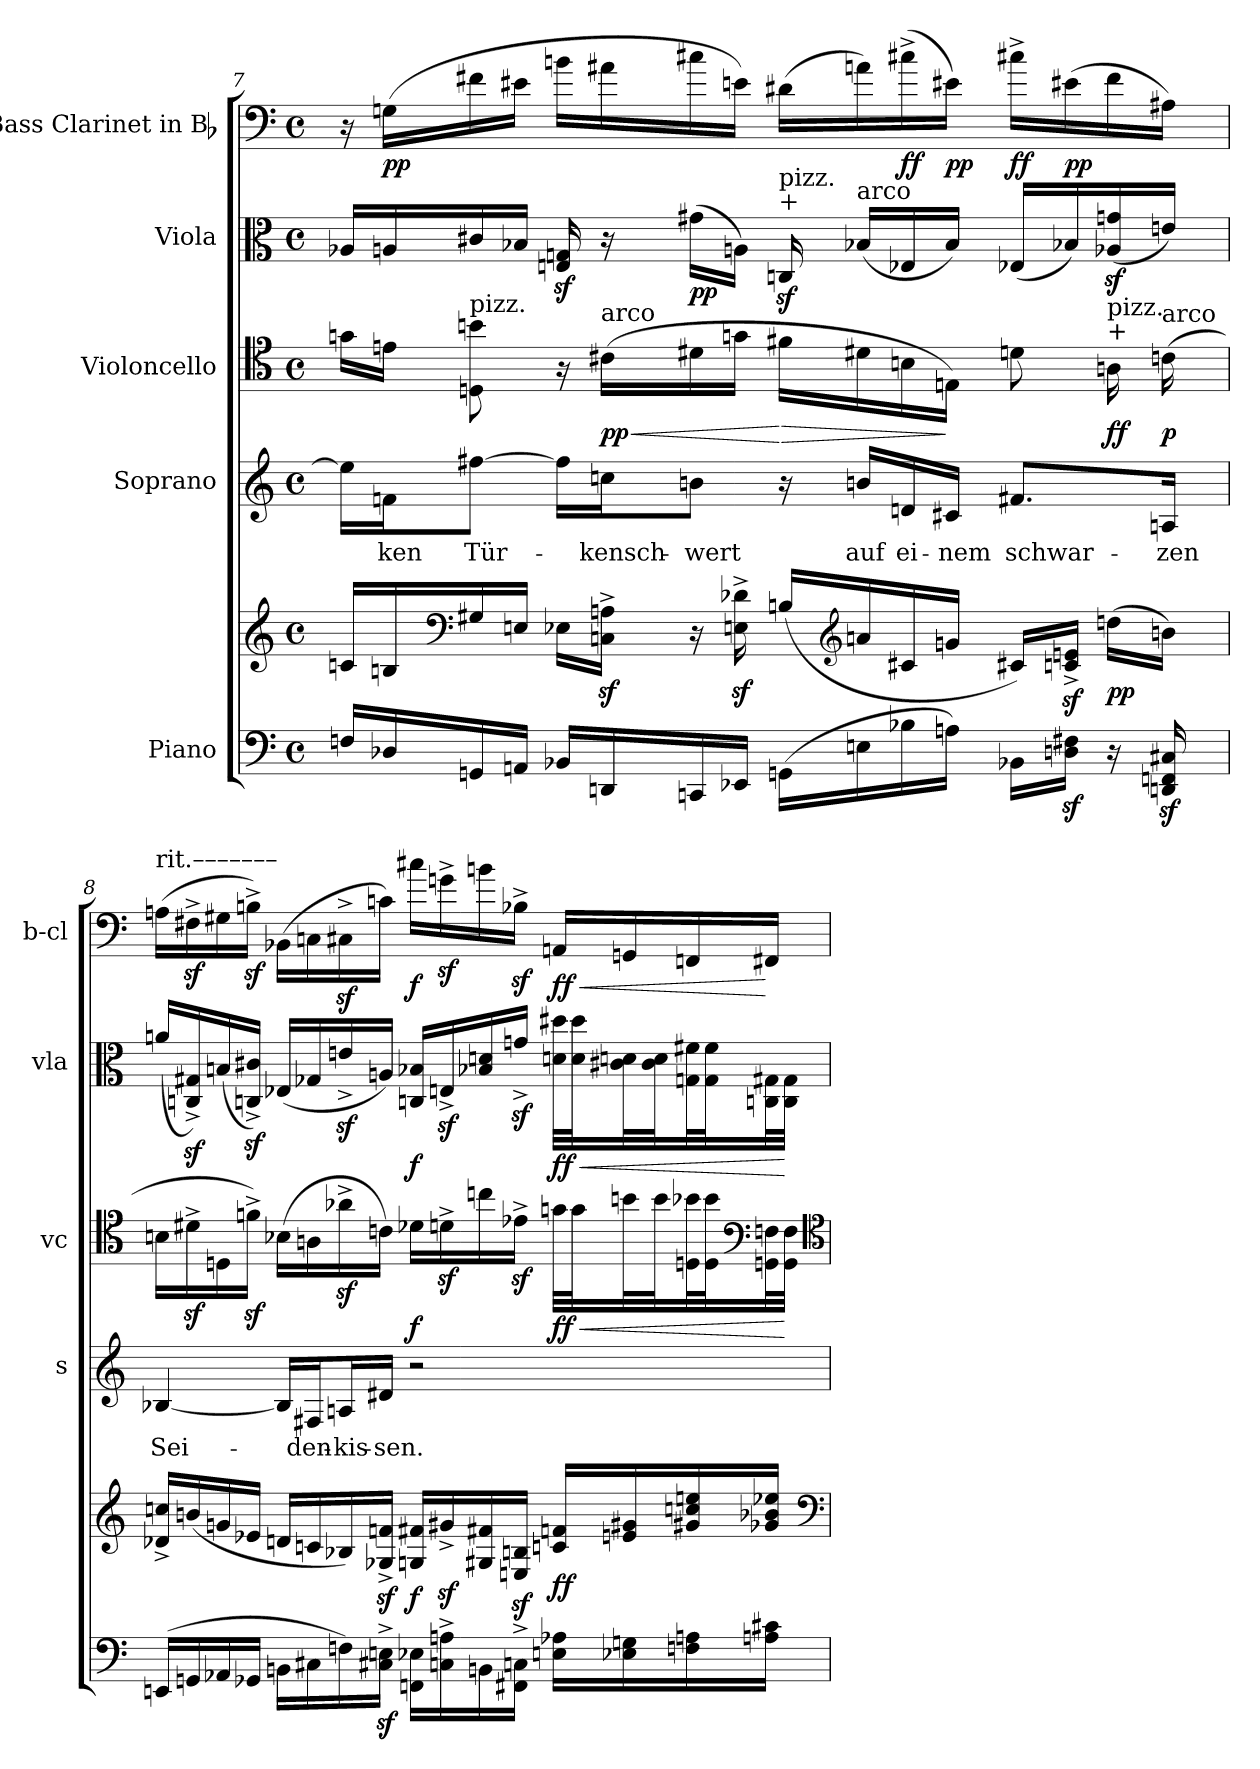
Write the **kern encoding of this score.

**kern	**kern	**dynam	**kern	**text	**kern	**dynam	**kern	**dynam	**kern	**dynam
*part5	*part5	*part5	*part4	*part4	*part3	*part3	*part2	*part2	*part1	*part1
*staff6	*staff5	*staff5/6	*staff4	*staff4	*staff3	*staff3	*staff2	*staff2	*staff1	*staff1
*I"Piano	*	*	*I"Soprano	*	*I"Violoncello	*	*I"Viola	*	*I"Bass Clarinet in Bb	*
*	*	*	*I's	*	*I'vc	*	*I'vla	*	*I'b-cl	*
*clefF4	*clefG2	*	*clefG2	*	*clefC4	*	*clefC3	*	*clefF4	*
*	*	*	*	*	*	*	*	*	*ITrd1c2	*
*k[]	*k[]	*	*k[]	*	*k[]	*	*k[]	*	*k[b-e-]	*
*M4/4	*M4/4	*	*M4/4	*	*M4/4	*	*M4/4	*	*M4/4	*
*met(c)	*met(c)	*	*met(c)	*	*met(c)	*	*met(c)	*	*met(c)	*
=7	=7	=7	=7	=7	=7	=7	=7	=7	=7	=7
16FnLL	16cnLL	.	16ee\LL]	.	16gnLL	.	16A-XLL	.	16r	.
16D-X	16Bn	.	16fn\J	-ken	16enJJ	.	16An	.	(16FnLL	pp
*	*clefF4	*	*	*	*	*	*	*	*	*
!	!	!	!	!	!LO:TX:a:t=pizz.	!	!	!	!	!
16GGn	16G#X	.	[8ff#X\J	Tür-	8Dn 8bn	.	16c#X	.	16en	.
16AAnJJ	16EnJJ	.	.	.	.	.	16B-XJJ	.	16d#XJJ	.
16BB-XLL	16E-XLL	.	16ff#\LL]	.	16r	.	16Enz 16Gnz	.	16anLL	.
!	!	!	!	!	!LO:TX:a:t=arco	!	!	!	!	!
!	!	!	!	!	!	!LO:HP:b	!	!	!	!
16DDn	16Cnz^ 16Anz^JJ	.	16ccn\J	-kensch-	(16c#XLL	< pp	16r	.	16g#X	.
16CCn	16r	.	8bn\J	-wert	16d#X	.	(16g#XLL	pp	16bn	.
16EE-XJJ	16Enz^ 16d-Xz^	.	.	.	16gnJJ	.	16AnJJ)	.	16dnJJ)	.
!	!	!	!	!	!	!	!LO:TX:a:t=+	!	!	!
!	!	!	!	!	!	!	!LO:TX:a:t=pizz.	!	!	!
!	!	!	!	!	!	!LO:HP:n=1:b	!	!	!	!
(16GGnLL	(>16BnLL	.	16r	.	16f#XLL	[ >	16Cnz	.	(16c#XLL	.
*	*clefG2	*	*	*	*	*	*	*	*	*
!	!	!	!	!	!	!	!LO:TX:a:t=arco	!	!	!
16En	16an	.	16bn/LL	auf	16d#X	.	(16B-XLL	.	16gn)	.
16B-X	16c#X	.	16dn/	ei-	16Bn	.	16E-X	.	(16bn^	ff
16AnJJ)	16gnJJ	.	16c#X/JJ	-nem	16EnJJ)	]	16B-JJ)	.	16d#XJJ)	pp
16BB-XLL	16c#XLL)	.	8.f#X/L	schwar-	8dn	.	(16E-XLL	.	16bn^LL	ff
16Dnz 16F#XzJJ	16cnz>^ 16enz>^JJ	.	.	.	.	.	16B-X)	.	(16d#X	pp
!	!	!	!	!	!LO:TX:a:t=+	!	!	!	!	!
!	!	!	!	!	!LO:TX:a:t=pizz.	!	!	!	!	!
16r	(16ddnLL	pp	.	.	16An	ff	(16A-Xz 16gnz	.	16e	.
!	!	!	!	!	!LO:TX:a:t=arco	!	!	!	!	!
16DDnz 16FFnz 16C#Xz	16bnJJ)	.	16An/Jk	-zen	(16cn	p	16enJJ)	.	16G#XJJ)	.
=8	=8	=8	=8	=8	=8	=8	=8	=8	=8	=8
!	!	!	!	!	!	!	!	!	!LO:TX:a:t=rit.–––––––	!
(16EEnLL	16d-X^> 16ccn^>LL	.	[4B-X	Sei-	16BnLL	.	(16anLL	.	(16GnLL	.
16GGn	(>16bn	.	.	.	16d#Xz^	.	16Cnz^> 16G#Xz^>)	.	16Enz^	.
16AA-X	16gn	.	.	.	16Dn	.	(16Bn	.	16F#X	.
16GG-XJJ	16e-XJJ	.	.	.	16fnz^JJ)	.	16Cnz^> 16c#Xz^>JJ)	.	16Anz^JJ)	.
16BBnLL	16dnLL	.	16B-/LL]	.	(16B-XLL	.	(16E-XLL	.	(16AA-XLL	.
16C#X	16cn	.	16F#X/J	-den-	16An	.	16G-X	.	16BB-X	.
16Fn)	16B-X)	.	16An/L	-kis-	16a-Xz^	.	16enz^>	.	16BBnz^	.
16C#Xz<^ 16Enz<^JJ	16G-Xz^> 16fnz^>JJ	.	16d#X/JJ	-sen.	16cnJJ)	.	16AnJJ)	.	16B-XJJ)	.
16FFn 16E-XLL	16Gn 16f#XLL	f	2r	.	16d-XLL	f	16Cn 16B-XLL	f	16bnLL	f
16Cn^< 16An^<	16g#Xz>^	.	.	.	16dnz^	.	16Enz^>	.	16fnz^	.
16BBn	16G#X 16f#X	.	.	.	16ccn	.	16B-X 16dn	.	16an	.
16FF#X^<\ 16Cn^<\JJ	16Enz>/ 16Bnz>/JJ	.	.	.	16e-Xz^JJ	.	16gnz^>JJ	.	16A-Xz^JJ	.
!	!	!	!	!	!	!LO:HP:b	!	!LO:HP:b	!	!LO:HP:b
16En 16A-XLL	16cn 16fnLL	ff	.	.	32gnLLL	< ff	32dn 32dd#XLLL	< ff	16GGnLL	< ff
.	.	.	.	.	32gJ	.	32d 32dd#J	.	.	.
16E-X 16Gn	16en 16g#X	.	.	.	32bnL	.	32c#X 32dnL	.	16FFn	.
.	.	.	.	.	32bJ	.	32c# 32dJ	.	.	.
16Fn 16An	16g#X 16ccn 16een	.	.	.	32Dn 32b-XL	.	32Gn 32f#XL	.	16EE-X	.
.	.	.	.	.	32D 32b-J	.	32G 32f#J	.	.	.
*	*	*	*	*	*clefF4	*	*	*	*	*
16An 16c#XJJ	16g-X 16b-X 16ee-XJJ	.	.	.	32GGn 32FnL	.	32Cn 32G#XL	.	16EEnJJ	[
.	.	.	.	.	32GG 32FJJJ	[	32C 32G#JJJ	[	.	.
*	*clefF4	*	*	*	*clefC4	*	*	*	*	*
=	=	=	=	=	=	=	=	=	=	=
*-	*-	*-	*-	*-	*-	*-	*-	*-	*-	*-
